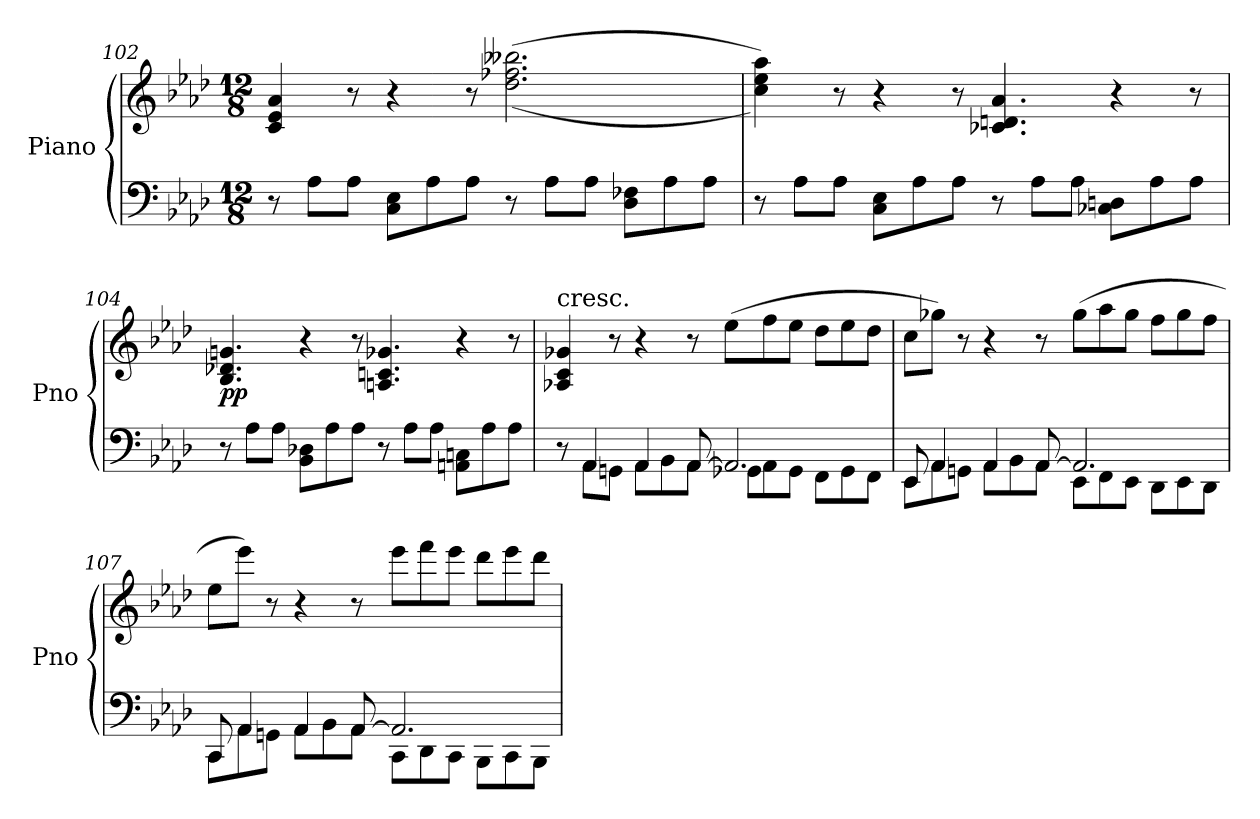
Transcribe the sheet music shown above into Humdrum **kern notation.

**kern	**kern	**dynam
*part1	*part1	*part1
*staff2	*staff1	*staff1/2
*I"Piano	*	*
*I'Pno	*	*
!!LO:LB:g=z
*clefF4	*clefG2	*
*k[b-e-a-d-]	*k[b-e-a-d-]	*
*A-:	*A-:	*
*M12/8	*M12/8	*
=102	=102	=102
8r	4c/ 4e-/ 4a-/	.
8A-\L	.	.
8A-\J	8r	.
8C\ 8E-\L	4r	.
8A-\	.	.
8A-\J	8r	.
8r	(>(>2.dd-\ 2.ff-X\ 2.bb--X\	.
8A-\L	.	.
8A-\J	.	.
8D-\ 8F-X\L	.	.
8A-\	.	.
8A-\J	.	.
=103	=103	=103
8r	4cc\ 4ee-\ 4aa-\))	.
8A-\L	.	.
8A-\J	8r	.
8C\ 8E-\L	4r	.
8A-\	.	.
8A-\J	8r	.
8r	4.c-X/ 4.dn/ 4.a-/	.
8A-\L	.	.
8A-\J	.	.
8C-X\ 8Dn\L	4r	.
8A-\	.	.
8A-\J	8r	.
=104	=104	=104
!	!	!LO:DY:b
8r	4.B-/ 4.d-X/ 4.gn/	pp
8A-\L	.	.
8A-\J	.	.
8BB-\ 8D-X\L	4r	.
8A-\	.	.
8A-\J	8r	.
8r	4.An/ 4.cn/ 4.g-X/	.
8A-\L	.	.
8A-\J	.	.
8AAn\ 8Cn\L	4r	.
8A-\	.	.
8A-\J	8r	.
!!LO:LB:g=z
=105	=105	=105
*^	*	*
!	!	!LO:TX:a:t=cresc.	!
8r	8ryy	4A-X/ 4c/ 4g-X/	.
4AA-/	8AA-\L	.	.
.	8GGn\J	8r	.
4AA-/	8AA-\L	4r	.
.	8BB-\	.	.
[8AA-/	8AA-\J	8r	.
2.AA-/]	8GG-X\L	(>8ee-\L	.
.	8AA-\	8ff\	.
.	8GG-\J	8ee-\J	.
.	8FF\L	8dd-\L	.
.	8GG-\	8ee-\	.
.	8FF\J	8dd-\J	.
=106	=106	=106	=106
8EE-/	8EE-\L	8cc\L	.
4AA-/	8AA-\	8gg-X\J)	.
.	8GGn\J	8r	.
4AA-/	8AA-\L	4r	.
.	8BB-\	.	.
[8AA-/	8AA-\J	8r	.
2.AA-/]	8EE-\L	(>8gg-\L	.
.	8FF\	8aa-\	.
.	8EE-\J	8gg-\J	.
.	8DD-\L	8ff\L	.
.	8EE-\	8gg-\	.
.	8DD-\J	8ff\J	.
!!LO:LB:g=z
=107	=107	=107	=107
8CC/	8CC\L	8ee-\L	.
4AA-/	8AA-\	8eee-\J)	.
.	8GGn\J	8r	.
4AA-/	8AA-\L	4r	.
.	8BB-\	.	.
[8AA-/	8AA-\J	8r	.
2.AA-/]	8CC\L	8eee-\L	.
.	8DD-\	8fff\	.
.	8CC\J	8eee-\J	.
.	8BBB-\L	8ddd-\L	.
.	8CC\	8eee-\	.
.	8BBB-\J	8ddd-\J	.
*v	*v	*	*
=	=	=
*-	*-	*-
